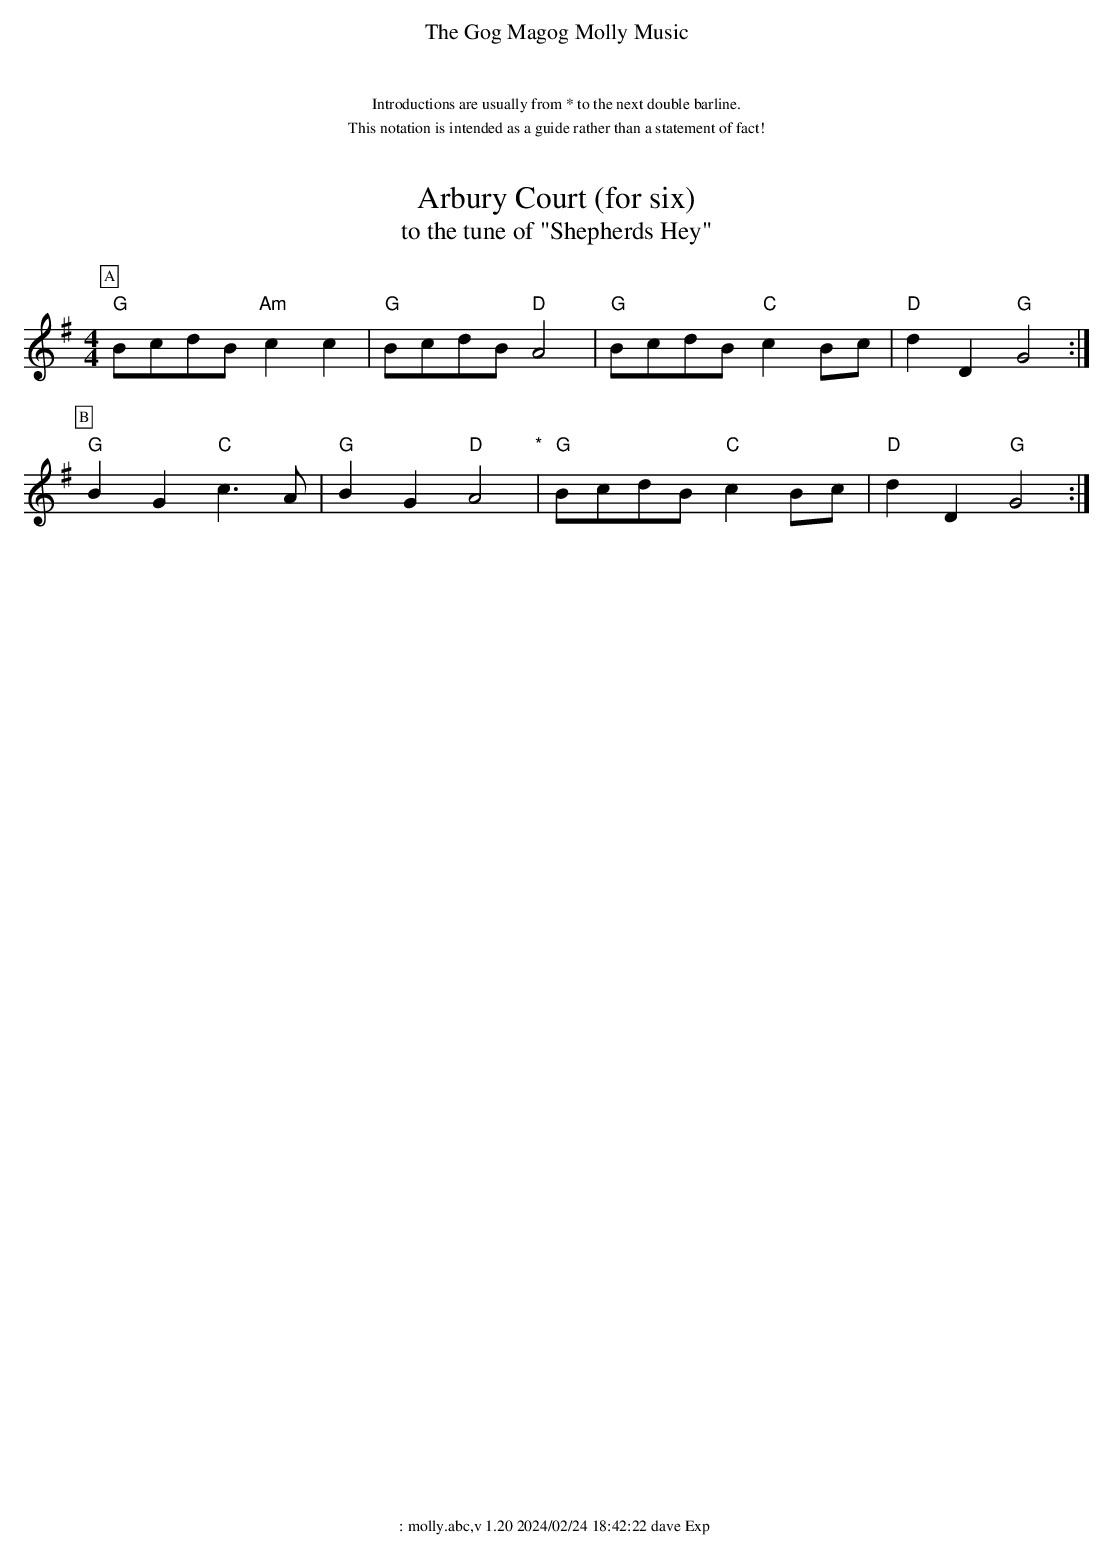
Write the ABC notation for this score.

X:1
T:Arbury Court (for six)
T:to the tune of "Shepherds Hey"
M:4/4
L:1/8
K:G
P:A
"G"BcdB "Am"c2c2|"G"BcdB "D"A4|"G"BcdB "C"c2Bc|"D"d2D2 "G"G4 :|
P:B
"G"B2G2 "C"c3A|"G"B2G2 "D"A4"*"|"G"BcdB "C"c2Bc|"D"d2D2 "G"G4 :|
